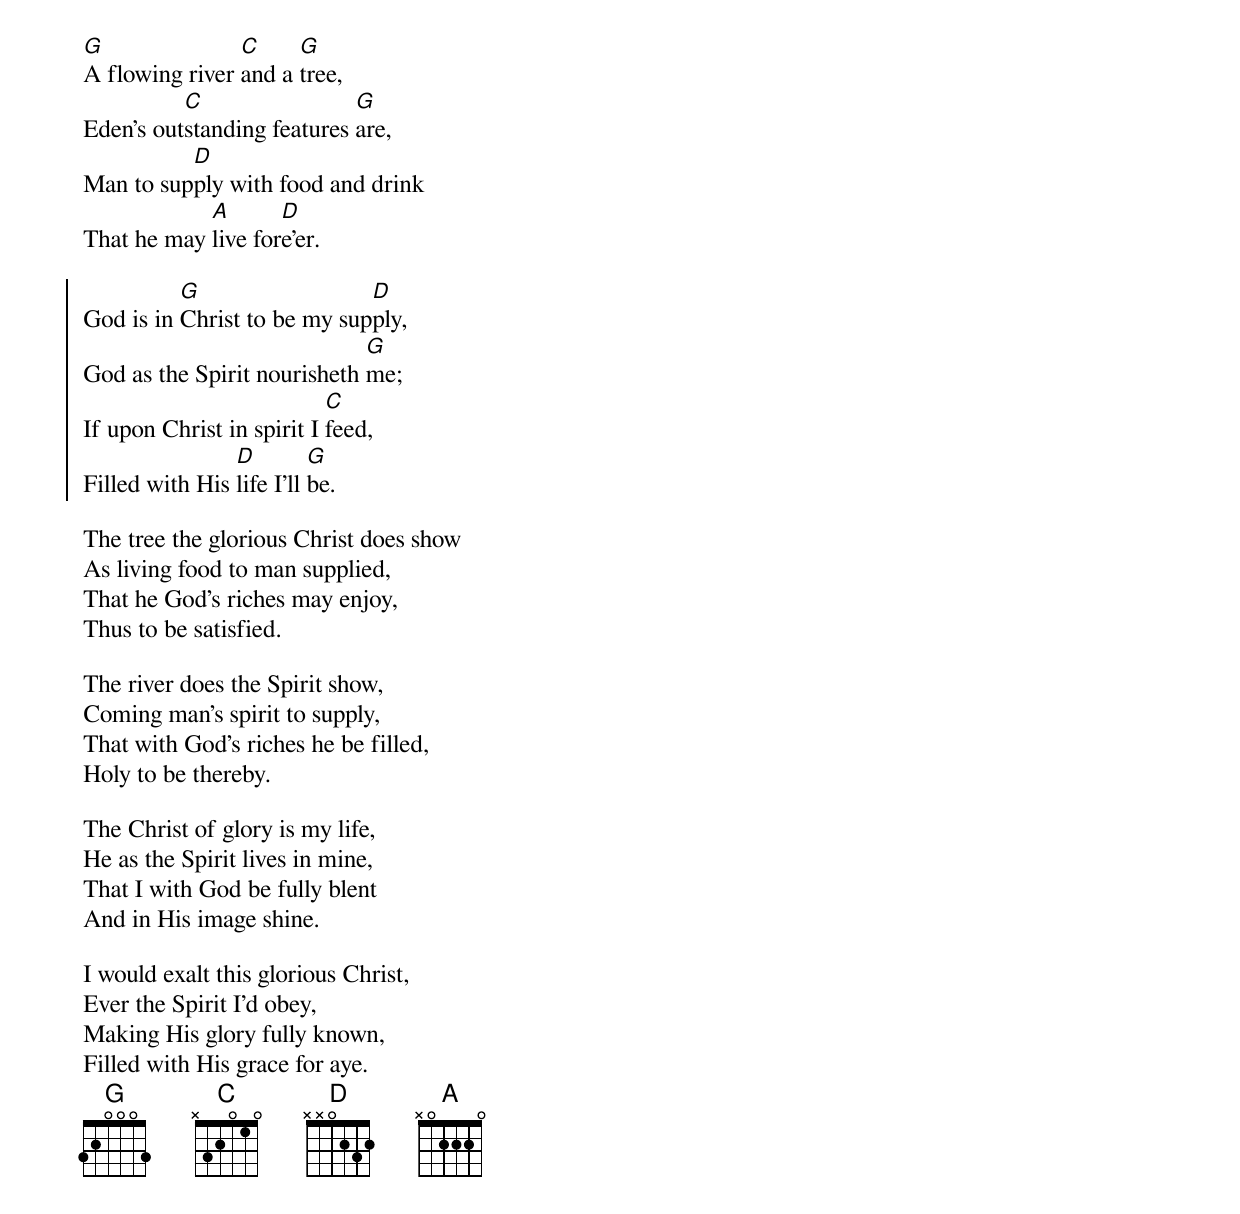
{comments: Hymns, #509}

[G]A flowing river [C]and a [G]tree,
Eden’s out[C]standing features [G]are,
Man to sup[D]ply with food and drink
That he may [A]live for[D]e’er.

{start_of_chorus}
God is in [G]Christ to be my sup[D]ply,
God as the Spirit nourisheth [G]me;
If upon Christ in spirit I [C]feed,
Filled with His [D]life I’ll [G]be.
{end_of_chorus}

The tree the glorious Christ does show
As living food to man supplied,
That he God’s riches may enjoy,
Thus to be satisfied.

The river does the Spirit show,
Coming man’s spirit to supply,
That with God’s riches he be filled,
Holy to be thereby.

The Christ of glory is my life,
He as the Spirit lives in mine,
That I with God be fully blent
And in His image shine.

I would exalt this glorious Christ,
Ever the Spirit I’d obey,
Making His glory fully known,
Filled with His grace for aye.
